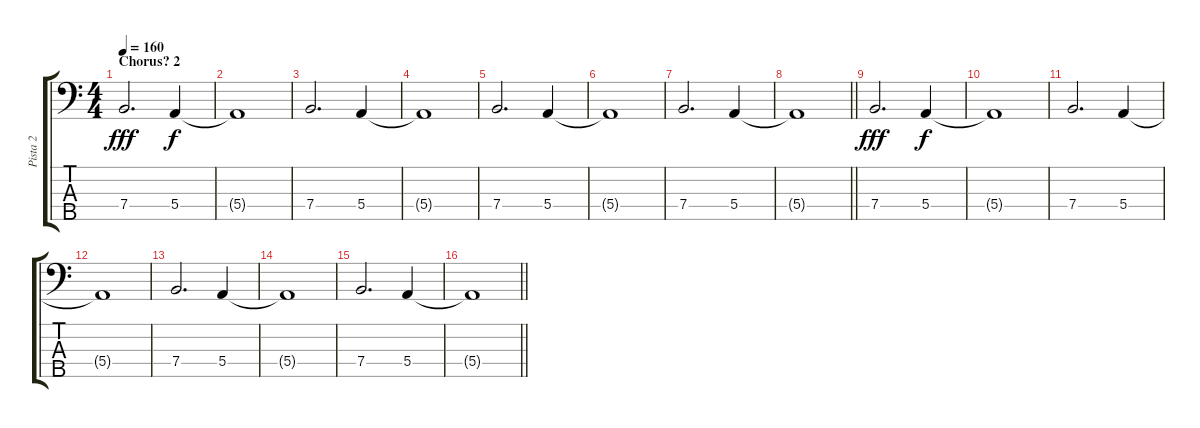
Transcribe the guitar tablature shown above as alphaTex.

\track ("Pista 2" "Pista 2") {instrument electricbassfinger}
\staff {score tabs}
\tuning (G2 D2 A1 E1 B0) {hide}
\ts (4 4)
\section ("" "Chorus? 2")
\tempo 160
\clef f4
\ks c
7.4.2{d dy fff} 5.4.4{dy f} |
5.4{t}.1 |
7.4.2{d} 5.4.4 |
5.4{t}.1 |
7.4.2{d} 5.4.4 |
5.4{t}.1 |
7.4.2{d} 5.4.4 |
\barLineRight lightlight
5.4{t}.1 |
7.4.2{d dy fff} 5.4.4{dy f} |
5.4{t}.1 |
7.4.2{d} 5.4.4 |
5.4{t}.1 |
7.4.2{d} 5.4.4 |
5.4{t}.1 |
7.4.2{d} 5.4.4 |
\barLineRight lightlight
5.4{t}.1
